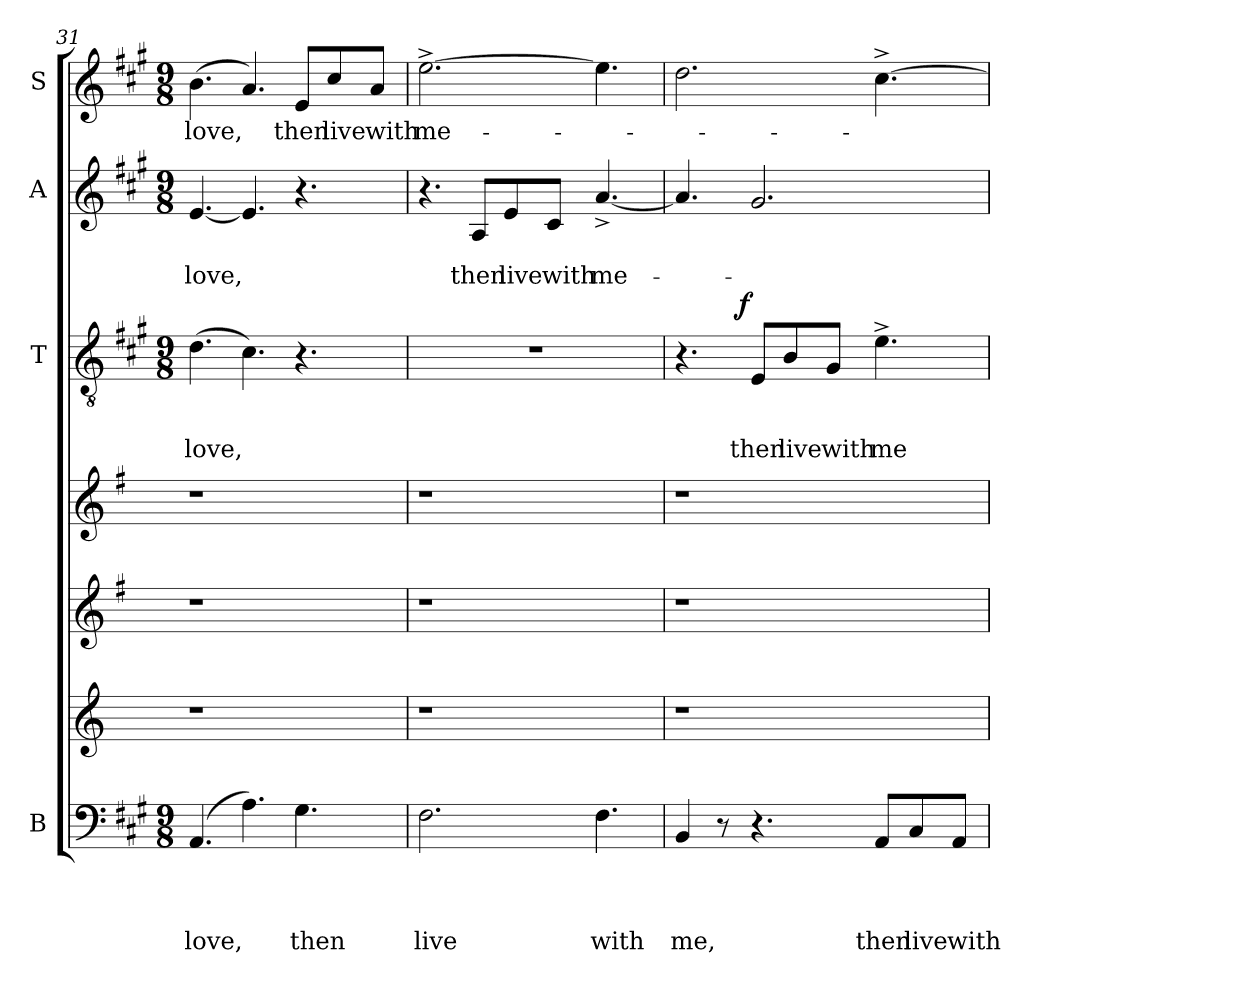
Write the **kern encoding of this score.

**kern	**text	**text	**text	**text	**kern	**kern	**kern	**kern	**text	**text	**text	**dynam	**kern	**text	**text	**kern	**text
*part7	*part7	*part7	*part7	*part7	*part6	*part5	*part4	*part3	*part3	*part3	*part3	*part3	*part2	*part2	*part2	*part1	*part1
*staff7	*staff7	*staff7	*staff7	*staff7	*staff6	*staff5	*staff4	*staff3	*staff3	*staff3	*staff3	*staff3	*staff2	*staff2	*staff2	*staff1	*staff1
*I"B	*	*	*	*	*	*	*	*I"T	*	*	*	*	*I"A	*	*	*I"S	*
*clefF4	*	*	*	*	*clefG2	*clefG2	*clefG2	*clefGv2	*	*	*	*	*clefG2	*	*	*clefG2	*
*ITrd-2c-3	*	*	*	*	*	*ITrd-3c-5	*ITrd-3c-5	*ITrd-2c-3	*	*	*	*	*ITrd-2c-3	*	*	*ITrd-2c-3	*
*k[]	*	*	*	*	*k[]	*k[]	*k[]	*k[]	*	*	*	*	*k[]	*	*	*k[]	*
*C:	*	*	*	*	*C:	*C:	*C:	*C:	*	*	*	*	*C:	*	*	*C:	*
*M9/8	*	*	*	*	*	*	*	*M9/8	*	*	*	*	*M9/8	*	*	*M9/8	*
=31	=31	=31	=31	=31	=31	=31	=31	=31	=31	=31	=31	=31	=31	=31	=31	=31	=31
!	!	!	!	!LO:LY:b	!	!	!	!	!	!	!LO:LY:b	!	!	!	!LO:LY:b	!	!LO:LY:b
(4.C/	.	.	.	love,	1r	1r	1r	(>4.f\	.	.	love,	.	[<4.g/	.	love,	(>4.dd\	love,
4.c\)	.	.	.	.	.	.	.	4.e\)	.	.	.	.	4.g/]	.	.	4.cc/)	.
!	!	!	!	!LO:LY:b	!	!	!	!	!	!	!	!	!	!	!	!	!LO:LY:b
4.B\	.	.	.	then	.	.	.	4.r	.	.	.	.	4.r	.	.	8g/L	then
!	!	!	!	!	!	!	!	!	!	!	!	!	!	!	!	!	!LO:LY:b
.	.	.	.	.	.	.	.	.	.	.	.	.	.	.	.	8ee/	live
!	!	!	!	!	!	!	!	!	!	!	!	!	!	!	!	!	!LO:LY:b
.	.	.	.	.	8ryy	8ryy	8ryy	.	.	.	.	.	.	.	.	8cc/J	with
=32	=32	=32	=32	=32	=32	=32	=32	=32	=32	=32	=32	=32	=32	=32	=32	=32	=32
!	!	!	!	!LO:LY:b	!	!	!	!LO:N:vis=1	!	!	!	!	!	!	!	!	!LO:LY:b
2.A\	.	.	.	live	1r	1r	1r	8%9r	.	.	.	.	4.r	.	.	[>2.gg^>\	me-
!	!	!	!	!	!	!	!	!	!	!	!	!	!	!	!LO:LY:b	!	!
.	.	.	.	.	.	.	.	.	.	.	.	.	8c/L	.	then	.	.
!	!	!	!	!	!	!	!	!	!	!	!	!	!	!	!LO:LY:b	!	!
.	.	.	.	.	.	.	.	.	.	.	.	.	8g/	.	live	.	.
!	!	!	!	!	!	!	!	!	!	!	!	!	!	!	!LO:LY:b	!	!
.	.	.	.	.	.	.	.	.	.	.	.	.	8e/J	.	with	.	.
!	!	!	!	!LO:LY:b	!	!	!	!	!	!	!	!	!	!	!LO:LY:b	!	!
4.A\	.	.	.	with	.	.	.	.	.	.	.	.	[<4.cc^</	.	me-	4.gg\]	.
.	.	.	.	.	8ryy	8ryy	8ryy	.	.	.	.	.	.	.	.	.	.
=33	=33	=33	=33	=33	=33	=33	=33	=33	=33	=33	=33	=33	=33	=33	=33	=33	=33
!	!	!	!	!LO:LY:b	!	!	!	!	!	!	!	!	!	!	!	!	!
*	*	*	*	*	*	*	*	*^	*	*	*	*	*	*	*	*	*
4D/	.	.	.	me,	1r	1r	1r	4.r	4ryy	.	.	.	.	4.cc/]	.	.	2.ff\	.
8r	.	.	.	.	.	.	.	.	16.ryy	.	.	.	.	.	.	.	.	.
!	!	!	!	!	!	!	!	!	!	!	!	!	!LO:DY:a	!	!	!	!	!
.	.	.	.	.	.	.	.	.	2ryy	.	.	.	f	.	.	.	.	.
!	!	!	!	!	!	!	!	!	!	!	!	!LO:LY:b	!	!	!	!	!	!
4.r	.	.	.	.	.	.	.	8G/L	.	.	.	then	.	2.b/	.	.	.	.
!	!	!	!	!	!	!	!	!	!	!	!	!LO:LY:b	!	!	!	!	!	!
.	.	.	.	.	.	.	.	8d/	.	.	.	live	.	.	.	.	.	.
!	!	!	!	!	!	!	!	!	!	!	!	!LO:LY:b	!	!	!	!	!	!
.	.	.	.	.	.	.	.	8B/J	.	.	.	with	.	.	.	.	.	.
!	!	!	!	!LO:LY:b	!	!	!	!	!	!	!	!LO:LY:b	!	!	!	!	!	!
8C/L	.	.	.	then	.	.	.	4.g^>\	.	.	.	me	.	.	.	.	[>4.ee^>\	.
.	.	.	.	.	.	.	.	.	4ryy	.	.	.	.	.	.	.	.	.
!	!	!	!	!LO:LY:b	!	!	!	!	!	!	!	!	!	!	!	!	!	!
8E/	.	.	.	live	.	.	.	.	.	.	.	.	.	.	.	.	.	.
!	!	!	!	!LO:LY:b	!	!	!	!	!	!	!	!	!	!	!	!	!	!
8C/J	.	.	.	with	8ryy	8ryy	8ryy	.	.	.	.	.	.	.	.	.	.	.
.	.	.	.	.	.	.	.	.	32ryy	.	.	.	.	.	.	.	.	.
*	*	*	*	*	*	*	*	*v	*v	*	*	*	*	*	*	*	*	*
=	=	=	=	=	=	=	=	=	=	=	=	=	=	=	=	=	=
*-	*-	*-	*-	*-	*-	*-	*-	*-	*-	*-	*-	*-	*-	*-	*-	*-	*-
